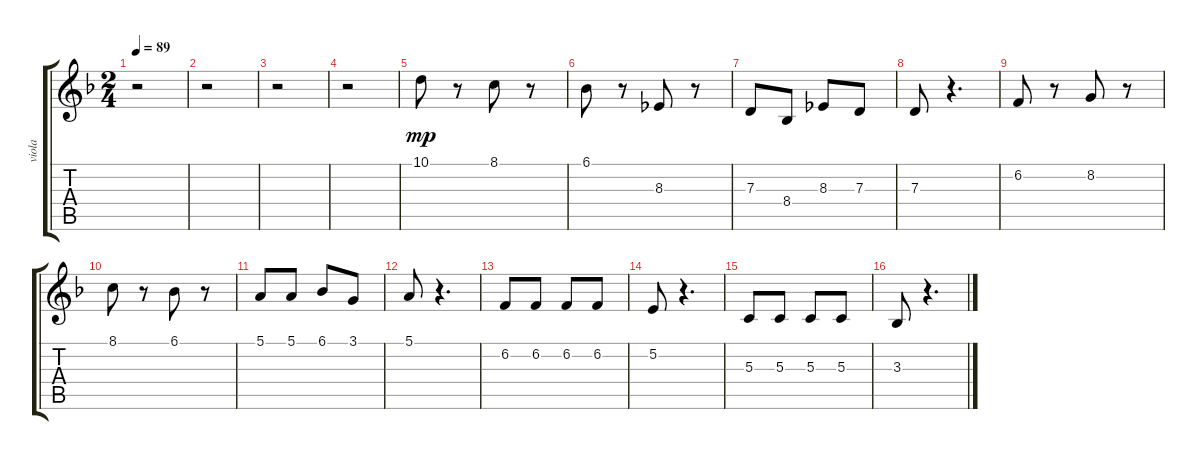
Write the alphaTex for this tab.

\track ("viola" "viola") {instrument stringensemble1}
\staff {score tabs}
\tuning (E4 B3 G3 D3 A2 E2) {hide}
\ts (2 4)
\tempo 89
\clef g2
\ks dminor
r.2{dy mp} |
r.2 |
r.2 |
r.2 |
10.1.8 r.8 8.1.8 r.8 |
6.1.8 r.8 8.3.8 r.8 |
7.3.8 8.4.8 8.3.8 7.3.8 |
7.3.8 r.4{d} |
6.2.8 r.8 8.2.8 r.8 |
8.1.8 r.8 6.1.8 r.8 |
5.1.8 5.1.8 6.1.8 3.1.8 |
5.1.8 r.4{d} |
6.2.8 6.2.8 6.2.8 6.2.8 |
5.2.8 r.4{d} |
5.3.8 5.3.8 5.3.8 5.3.8 |
3.3.8 r.4{d}
